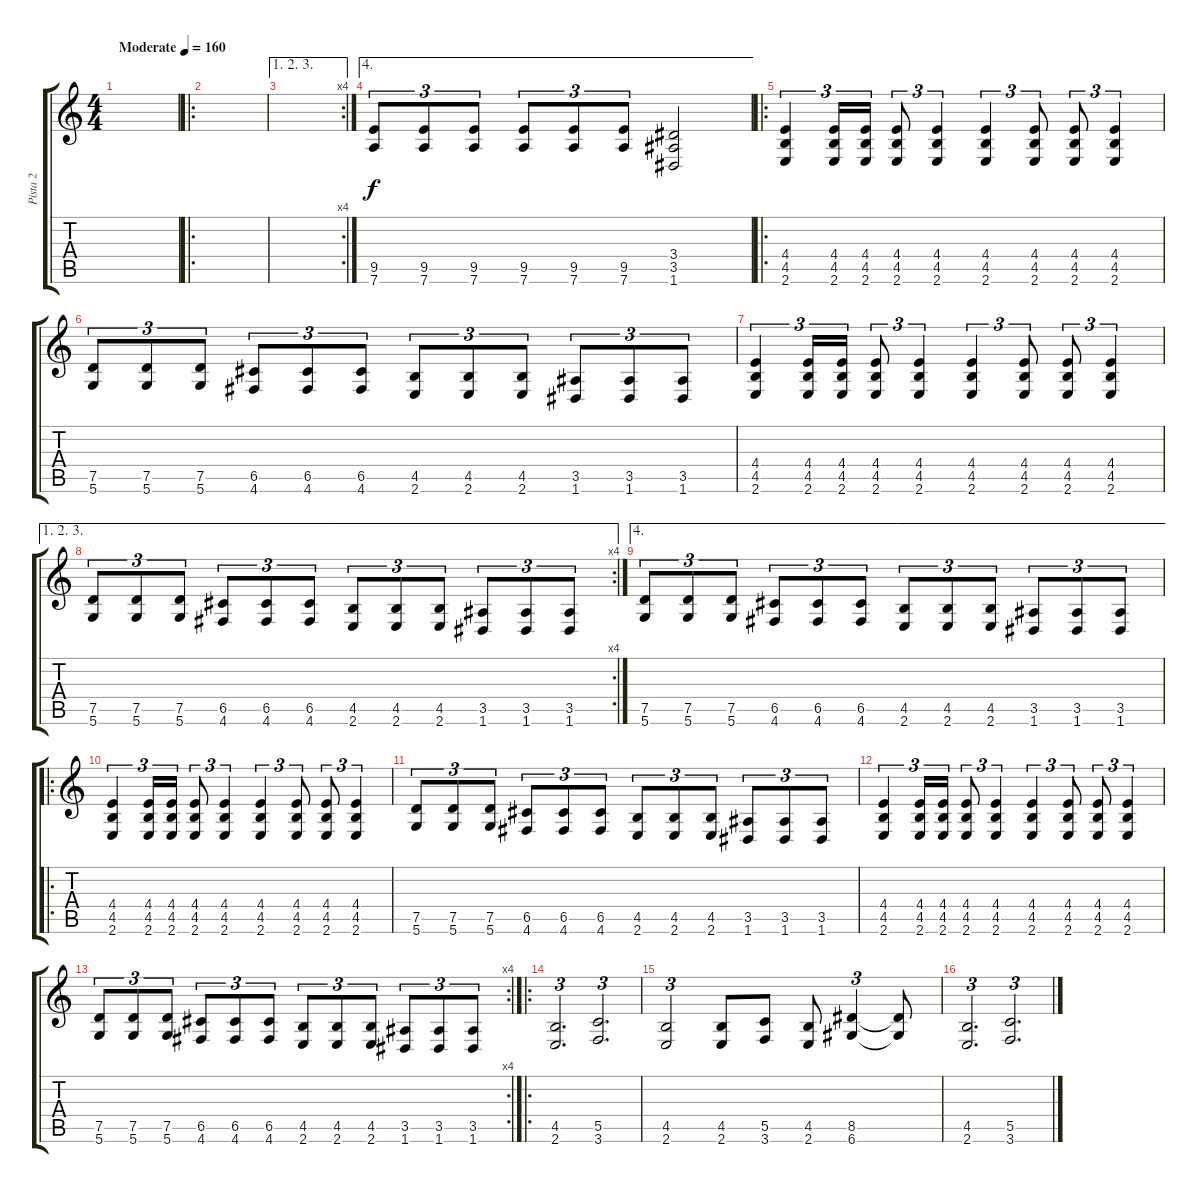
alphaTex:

\track ("Pista 2" "Pista 2") {instrument distortionguitar}
\staff {score tabs}
\tuning (D4 A3 F3 C3 G2 D2) {hide}
\ts (4 4)
\tempo (160 "Moderate")
\clef g2
\ks c
|
\ro
|
\ae (1 2 3)
\rc 4
|
\ae 4
(9.5 7.6).8{tu (3 2)} (9.5 7.6).8{tu (3 2)} (9.5 7.6).8{tu (3 2)} (9.5 7.6).8{tu (3 2)} (9.5 7.6).8{tu (3 2)} (9.5 7.6).8{tu (3 2)} (3.4 3.5 1.6).2 |
\ro
(4.4 4.5 2.6).4{tu (3 2)} (4.4 4.5 2.6).16{tu (3 2)} (4.4 4.5 2.6).16{tu (3 2)} (4.4 4.5 2.6).8{tu (3 2)} (4.4 4.5 2.6).4{tu (3 2)} (4.4 4.5 2.6).4{tu (3 2)} (4.4 4.5 2.6).8{tu (3 2)} (4.4 4.5 2.6).8{tu (3 2)} (4.4 4.5 2.6).4{tu (3 2)} |
(7.5 5.6).8{tu (3 2)} (7.5 5.6).8{tu (3 2)} (7.5 5.6).8{tu (3 2)} (6.5 4.6).8{tu (3 2)} (6.5 4.6).8{tu (3 2)} (6.5 4.6).8{tu (3 2)} (4.5 2.6).8{tu (3 2)} (4.5 2.6).8{tu (3 2)} (4.5 2.6).8{tu (3 2)} (3.5 1.6).8{tu (3 2)} (3.5 1.6).8{tu (3 2)} (3.5 1.6).8{tu (3 2)} |
(4.4 4.5 2.6).4{tu (3 2)} (4.4 4.5 2.6).16{tu (3 2)} (4.4 4.5 2.6).16{tu (3 2)} (4.4 4.5 2.6).8{tu (3 2)} (4.4 4.5 2.6).4{tu (3 2)} (4.4 4.5 2.6).4{tu (3 2)} (4.4 4.5 2.6).8{tu (3 2)} (4.4 4.5 2.6).8{tu (3 2)} (4.4 4.5 2.6).4{tu (3 2)} |
\ae (1 2 3)
\rc 4
(7.5 5.6).8{tu (3 2)} (7.5 5.6).8{tu (3 2)} (7.5 5.6).8{tu (3 2)} (6.5 4.6).8{tu (3 2)} (6.5 4.6).8{tu (3 2)} (6.5 4.6).8{tu (3 2)} (4.5 2.6).8{tu (3 2)} (4.5 2.6).8{tu (3 2)} (4.5 2.6).8{tu (3 2)} (3.5 1.6).8{tu (3 2)} (3.5 1.6).8{tu (3 2)} (3.5 1.6).8{tu (3 2)} |
\ae 4
(7.5 5.6).8{tu (3 2)} (7.5 5.6).8{tu (3 2)} (7.5 5.6).8{tu (3 2)} (6.5 4.6).8{tu (3 2)} (6.5 4.6).8{tu (3 2)} (6.5 4.6).8{tu (3 2)} (4.5 2.6).8{tu (3 2)} (4.5 2.6).8{tu (3 2)} (4.5 2.6).8{tu (3 2)} (3.5 1.6).8{tu (3 2)} (3.5 1.6).8{tu (3 2)} (3.5 1.6).8{tu (3 2)} |
\ro
(4.4 4.5 2.6).4{tu (3 2)} (4.4 4.5 2.6).16{tu (3 2)} (4.4 4.5 2.6).16{tu (3 2)} (4.4 4.5 2.6).8{tu (3 2)} (4.4 4.5 2.6).4{tu (3 2)} (4.4 4.5 2.6).4{tu (3 2)} (4.4 4.5 2.6).8{tu (3 2)} (4.4 4.5 2.6).8{tu (3 2)} (4.4 4.5 2.6).4{tu (3 2)} |
(7.5 5.6).8{tu (3 2)} (7.5 5.6).8{tu (3 2)} (7.5 5.6).8{tu (3 2)} (6.5 4.6).8{tu (3 2)} (6.5 4.6).8{tu (3 2)} (6.5 4.6).8{tu (3 2)} (4.5 2.6).8{tu (3 2)} (4.5 2.6).8{tu (3 2)} (4.5 2.6).8{tu (3 2)} (3.5 1.6).8{tu (3 2)} (3.5 1.6).8{tu (3 2)} (3.5 1.6).8{tu (3 2)} |
(4.4 4.5 2.6).4{tu (3 2)} (4.4 4.5 2.6).16{tu (3 2)} (4.4 4.5 2.6).16{tu (3 2)} (4.4 4.5 2.6).8{tu (3 2)} (4.4 4.5 2.6).4{tu (3 2)} (4.4 4.5 2.6).4{tu (3 2)} (4.4 4.5 2.6).8{tu (3 2)} (4.4 4.5 2.6).8{tu (3 2)} (4.4 4.5 2.6).4{tu (3 2)} |
\rc 4
(7.5 5.6).8{tu (3 2)} (7.5 5.6).8{tu (3 2)} (7.5 5.6).8{tu (3 2)} (6.5 4.6).8{tu (3 2)} (6.5 4.6).8{tu (3 2)} (6.5 4.6).8{tu (3 2)} (4.5 2.6).8{tu (3 2)} (4.5 2.6).8{tu (3 2)} (4.5 2.6).8{tu (3 2)} (3.5 1.6).8{tu (3 2)} (3.5 1.6).8{tu (3 2)} (3.5 1.6).8{tu (3 2)} |
\ro
(4.5 2.6).2{d tu (3 2)} (5.5 3.6).2{d tu (3 2)} |
(4.5 2.6).2{tu (3 2)} (4.5 2.6).8 (5.5 3.6).8 (4.5 2.6).8 (8.5 6.6).4{tu (3 2)} (8.5{t} 6.6{t}).8 |
(4.5 2.6).2{d tu (3 2)} (5.5 3.6).2{d tu (3 2)}
